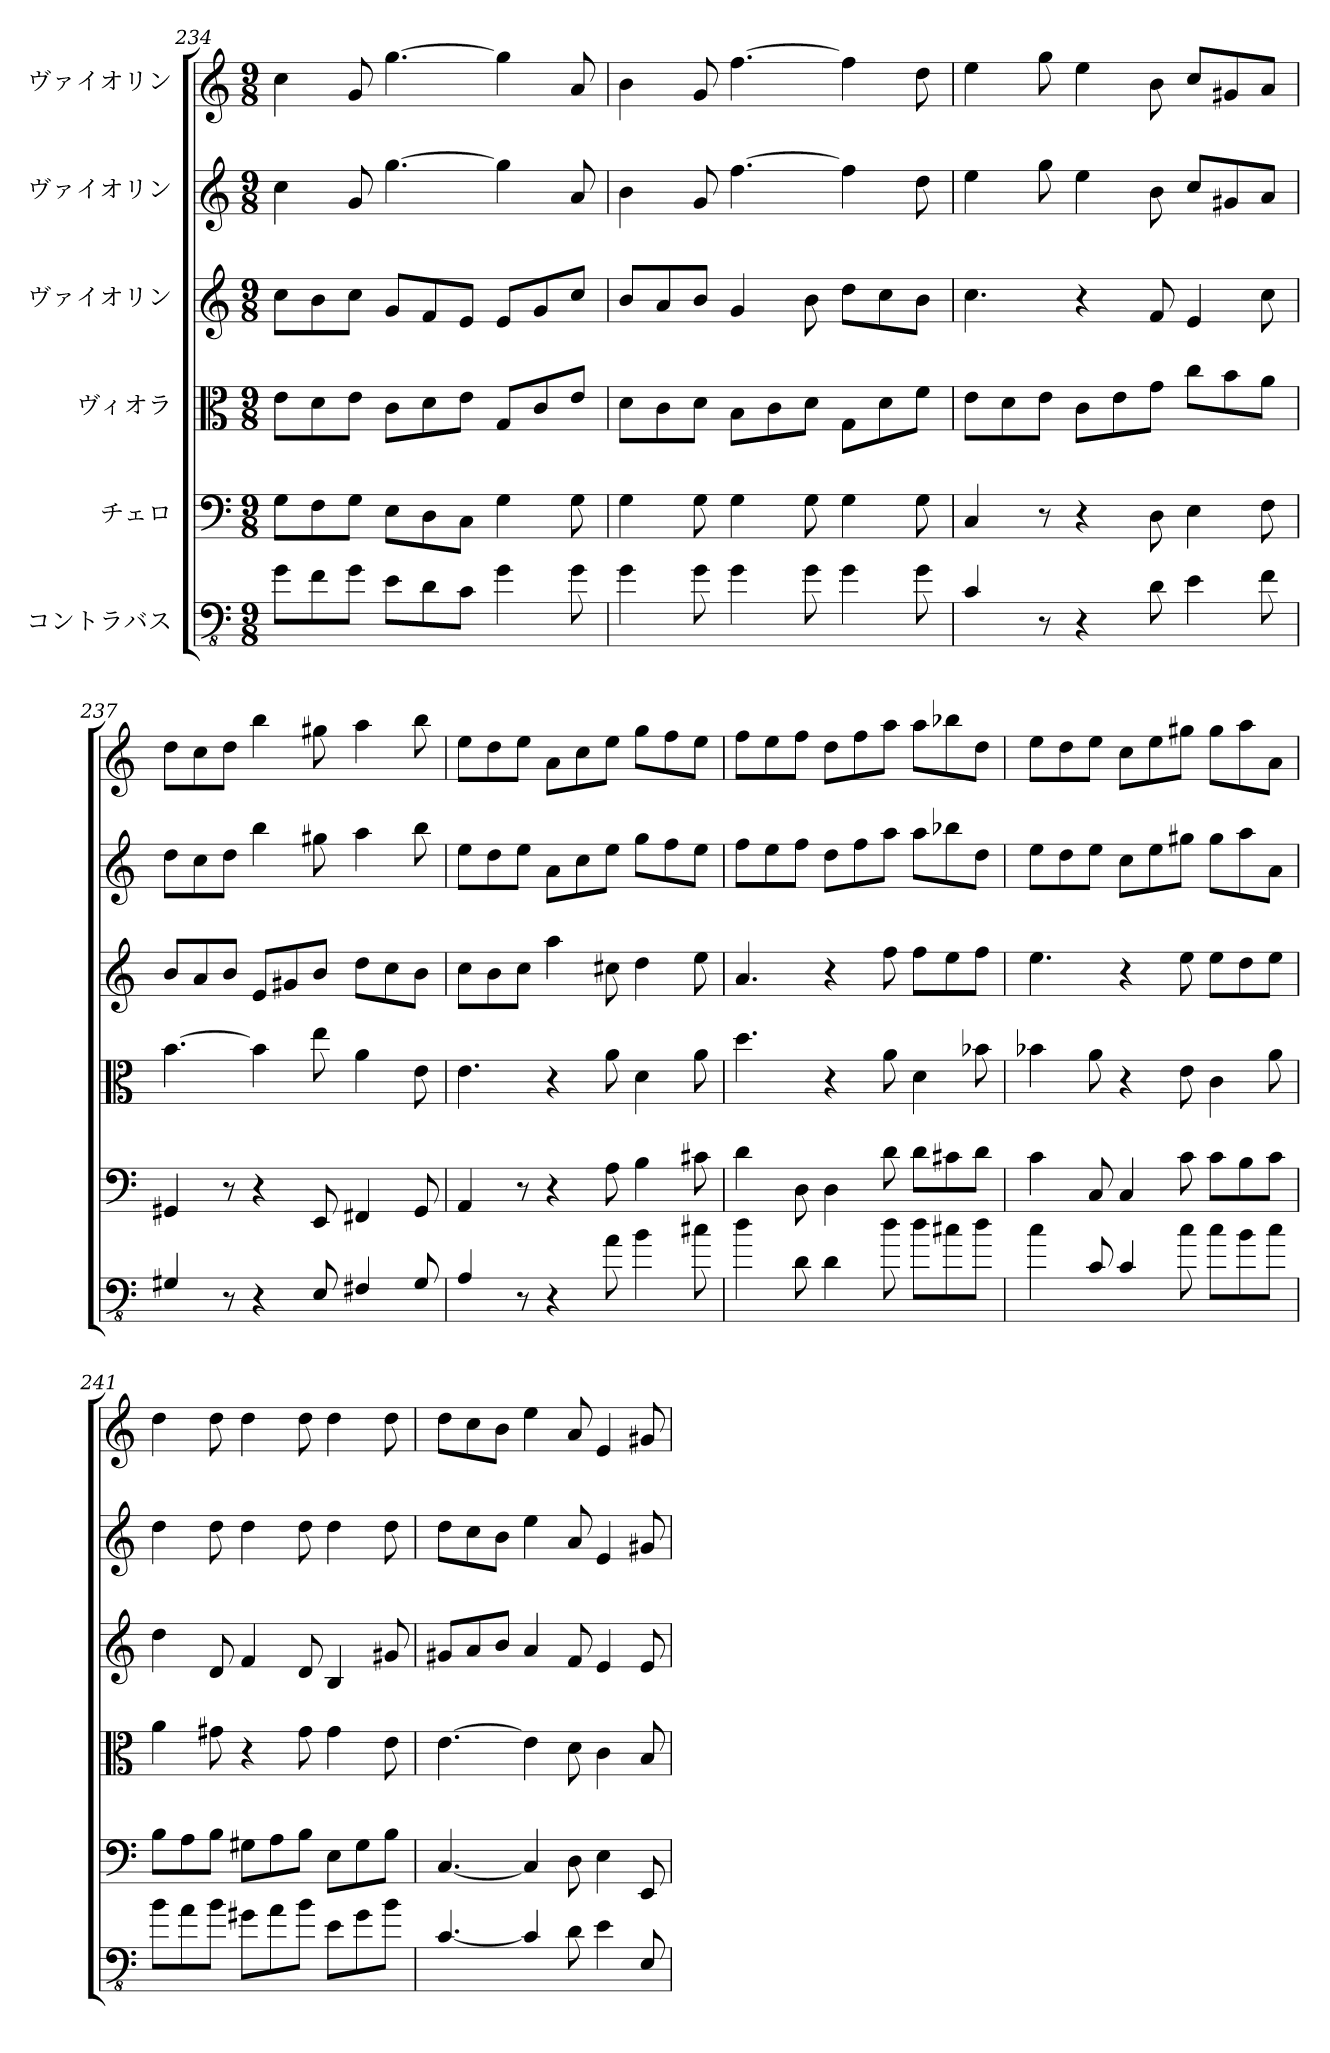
**kern	**kern	**kern	**kern	**kern	**kern
*part6	*part5	*part4	*part3	*part2	*part1
*staff6	*staff5	*staff4	*staff3	*staff2	*staff1
*I"コントラバス	*I"チェロ	*I"ヴィオラ	*I"ヴァイオリン	*I"ヴァイオリン	*I"ヴァイオリン
!!LO:PB:g=z
*clefFv4	*clefF4	*clefC3	*clefG2	*clefG2	*clefG2
*ITrd7c12	*	*	*	*	*
*k[]	*k[]	*k[]	*k[]	*k[]	*k[]
*M9/8	*M9/8	*M9/8	*M9/8	*M9/8	*M9/8
=234	=234	=234	=234	=234	=234
8GG\L	8G\L	8e\L	8cc\L	4cc\	4cc\
8FF\	8F\	8d\	8b\	.	.
8GG\J	8G\J	8e\J	8cc\J	8g/	8g/
8EE\L	8E\L	8c\L	8g/L	[4.gg\	[4.gg\
8DD\	8D\	8d\	8f/	.	.
8CC\J	8C\J	8e\J	8e/J	.	.
4GG\	4G\	8G/L	8e/L	4gg\]	4gg\]
.	.	8c/	8g/	.	.
8GG\	8G\	8e/J	8cc/J	8a/	8a/
=235	=235	=235	=235	=235	=235
4GG\	4G\	8d\L	8b/L	4b\	4b\
.	.	8c\	8a/	.	.
8GG\	8G\	8d\J	8b/J	8g/	8g/
4GG\	4G\	8B\L	4g/	[4.ff\	[4.ff\
.	.	8c\	.	.	.
8GG\	8G\	8d\J	8b\	.	.
4GG\	4G\	8G\L	8dd\L	4ff\]	4ff\]
.	.	8d\	8cc\	.	.
8GG\	8G\	8f\J	8b\J	8dd\	8dd\
=236	=236	=236	=236	=236	=236
4CC/	4C/	8e\L	4.cc\	4ee\	4ee\
.	.	8d\	.	.	.
8r	8r	8e\J	.	8gg\	8gg\
4r	4r	8c\L	4r	4ee\	4ee\
.	.	8e\	.	.	.
8DD\	8D\	8g\J	8f/	8b\	8b\
4EE\	4E\	8cc\L	4e/	8cc/L	8cc/L
.	.	8b\	.	8g#X/	8g#X/
8FF\	8F\	8a\J	8cc\	8a/J	8a/J
=237	=237	=237	=237	=237	=237
4GGG#X/	4GG#X/	[4.b\	8b/L	8dd\L	8dd\L
.	.	.	8a/	8cc\	8cc\
8r	8r	.	8b/J	8dd\J	8dd\J
4r	4r	4b\]	8e/L	4bb\	4bb\
.	.	.	8g#X/	.	.
8EEE/	8EE/	8ee\	8b/J	8gg#X\	8gg#X\
4FFF#X/	4FF#X/	4a\	8dd\L	4aa\	4aa\
.	.	.	8cc\	.	.
8GGG#/	8GG#/	8e\	8b\J	8bb\	8bb\
!!LO:LB:g=z
=238	=238	=238	=238	=238	=238
4AAA/	4AA/	4.e\	8cc\L	8ee\L	8ee\L
.	.	.	8b\	8dd\	8dd\
8r	8r	.	8cc\J	8ee\J	8ee\J
4r	4r	4r	4aa\	8a\L	8a\L
.	.	.	.	8cc\	8cc\
8AA\	8A\	8a\	8cc#X\	8ee\J	8ee\J
4BB\	4B\	4d\	4dd\	8gg\L	8gg\L
.	.	.	.	8ff\	8ff\
8C#X\	8c#X\	8a\	8ee\	8ee\J	8ee\J
=239	=239	=239	=239	=239	=239
4D\	4d\	4.dd\	4.a/	8ff\L	8ff\L
.	.	.	.	8ee\	8ee\
8DD\	8D\	.	.	8ff\J	8ff\J
4DD\	4D\	4r	4r	8dd\L	8dd\L
.	.	.	.	8ff\	8ff\
8D\	8d\	8a\	8ff\	8aa\J	8aa\J
8D\L	8d\L	4d\	8ff\L	8aa\L	8aa\L
8C#X\	8c#X\	.	8ee\	8bb-X\	8bb-X\
8D\J	8d\J	8b-X\	8ff\J	8dd\J	8dd\J
=240	=240	=240	=240	=240	=240
4C\	4c\	4b-X\	4.ee\	8ee\L	8ee\L
.	.	.	.	8dd\	8dd\
8CC/	8C/	8a\	.	8ee\J	8ee\J
4CC/	4C/	4r	4r	8cc\L	8cc\L
.	.	.	.	8ee\	8ee\
8C\	8c\	8e\	8ee\	8gg#X\J	8gg#X\J
8C\L	8c\L	4c\	8ee\L	8gg#\L	8gg#\L
8BB\	8B\	.	8dd\	8aa\	8aa\
8C\J	8c\J	8a\	8ee\J	8a\J	8a\J
=241	=241	=241	=241	=241	=241
8BB\L	8B\L	4a\	4dd\	4dd\	4dd\
8AA\	8A\	.	.	.	.
8BB\J	8B\J	8g#X\	8d/	8dd\	8dd\
8GG#X\L	8G#X\L	4r	4f/	4dd\	4dd\
8AA\	8A\	.	.	.	.
8BB\J	8B\J	8g#\	8d/	8dd\	8dd\
8EE\L	8E\L	4g#\	4B/	4dd\	4dd\
8GG#\	8G#\	.	.	.	.
8BB\J	8B\J	8e\	8g#X/	8dd\	8dd\
!!LO:PB:g=z
=242	=242	=242	=242	=242	=242
[4.CC/	[4.C/	[4.e\	8g#X/L	8dd\L	8dd\L
.	.	.	8a/	8cc\	8cc\
.	.	.	8b/J	8b\J	8b\J
4CC/]	4C/]	4e\]	4a/	4ee\	4ee\
8DD\	8D\	8d\	8f/	8a/	8a/
4EE\	4E\	4c\	4e/	4e/	4e/
8EEE/	8EE/	8B/	8e/	8g#X/	8g#X/
=	=	=	=	=	=
*-	*-	*-	*-	*-	*-
